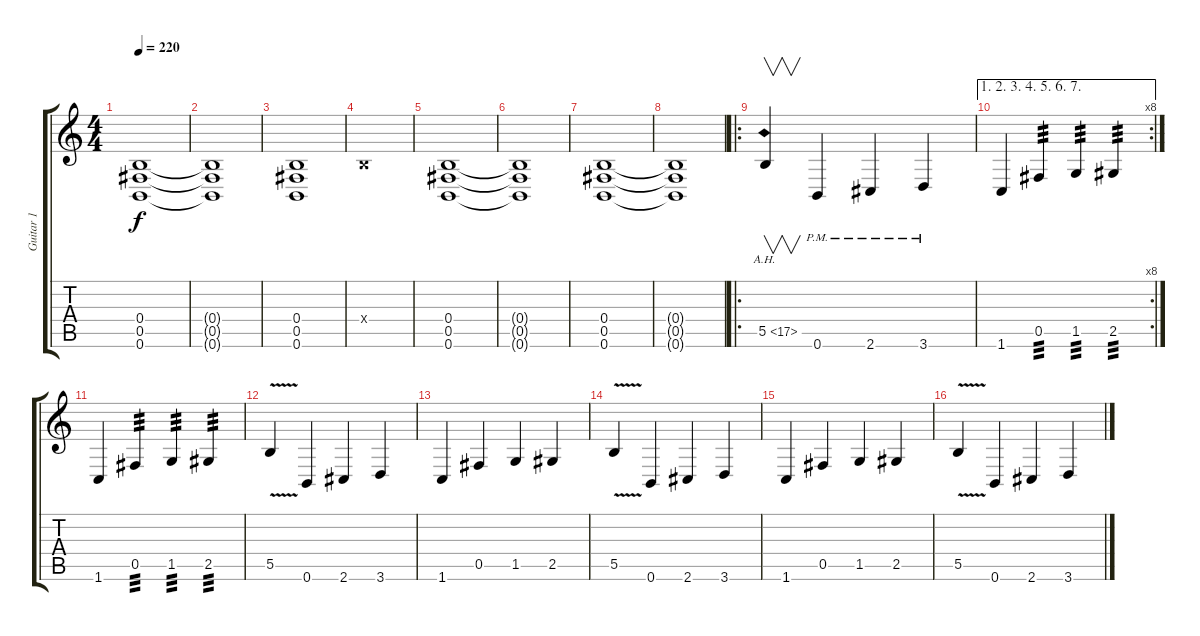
\track ("Guitar 1" "Guitar 1") {instrument overdrivenguitar}
\staff {score tabs}
\tuning (Db4 Ab3 E3 B2 Gb2 B1) {hide}
\ts (4 4)
\tempo 220
\clef g2
\ks c
(0.4 0.5 0.6).1{dy f} |
(0.4{t} 0.5{t} 0.6{t}).1 |
(0.4 0.5 0.6).1 |
0.4{x}.1 |
(0.4 0.5 0.6).1 |
(0.4{t} 0.5{t} 0.6{t}).1 |
(0.4 0.5 0.6).1 |
(0.4{t} 0.5{t} 0.6{t}).1 |
\ro
5.5{ah 12}.4{v} 0.6{pm}.4 2.6{pm}.4 3.6{pm}.4 |
\ae (1 2 3 4 5 6 7)
\rc 8
1.6.4 0.5.4{tp 3} 1.5.4{tp 3} 2.5.4{tp 3} |
1.6.4 0.5.4{tp 3} 1.5.4{tp 3} 2.5.4{tp 3} |
5.5{v}.4 0.6.4 2.6.4 3.6.4 |
1.6.4 0.5.4 1.5.4 2.5.4 |
5.5{v}.4 0.6.4 2.6.4 3.6.4 |
1.6.4 0.5.4 1.5.4 2.5.4 |
5.5{v}.4 0.6.4 2.6.4 3.6.4
